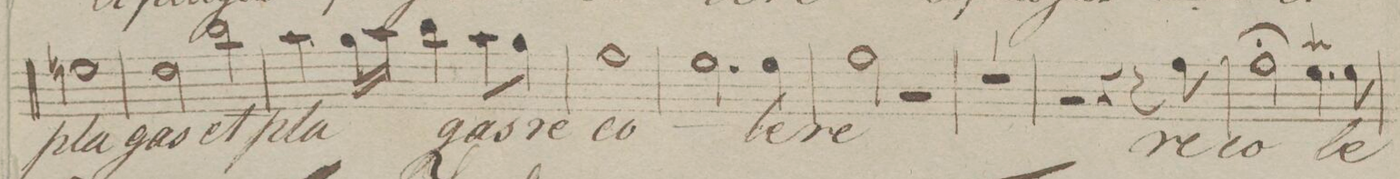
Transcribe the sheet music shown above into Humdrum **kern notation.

**kern	**text
*I"Alt.	*
*clefC3	*
*k[f#]	*
*met(c)	*
*M4/4	*
1fn	pla-
=141	=141
2e\	-gas
2cc\	et
=142	=142
4.b\	pla-
16a\LL	.
16b\JJ	.
4cc\	-gas
8b\L	re-
8a\J	.
=143	=143
1g	-co-
=144	=144
2.f#\	.
4f#\	-le-
=145	=145
2g\	-re
2r	.
=146	=146
1r	.
=147	=147
2r	.
4r	.
8r	.
8g\	re-
=148	=148
2g;\	-co-
4.f#t\	.
8f#\	-le-
=149	=149
*-	*-
